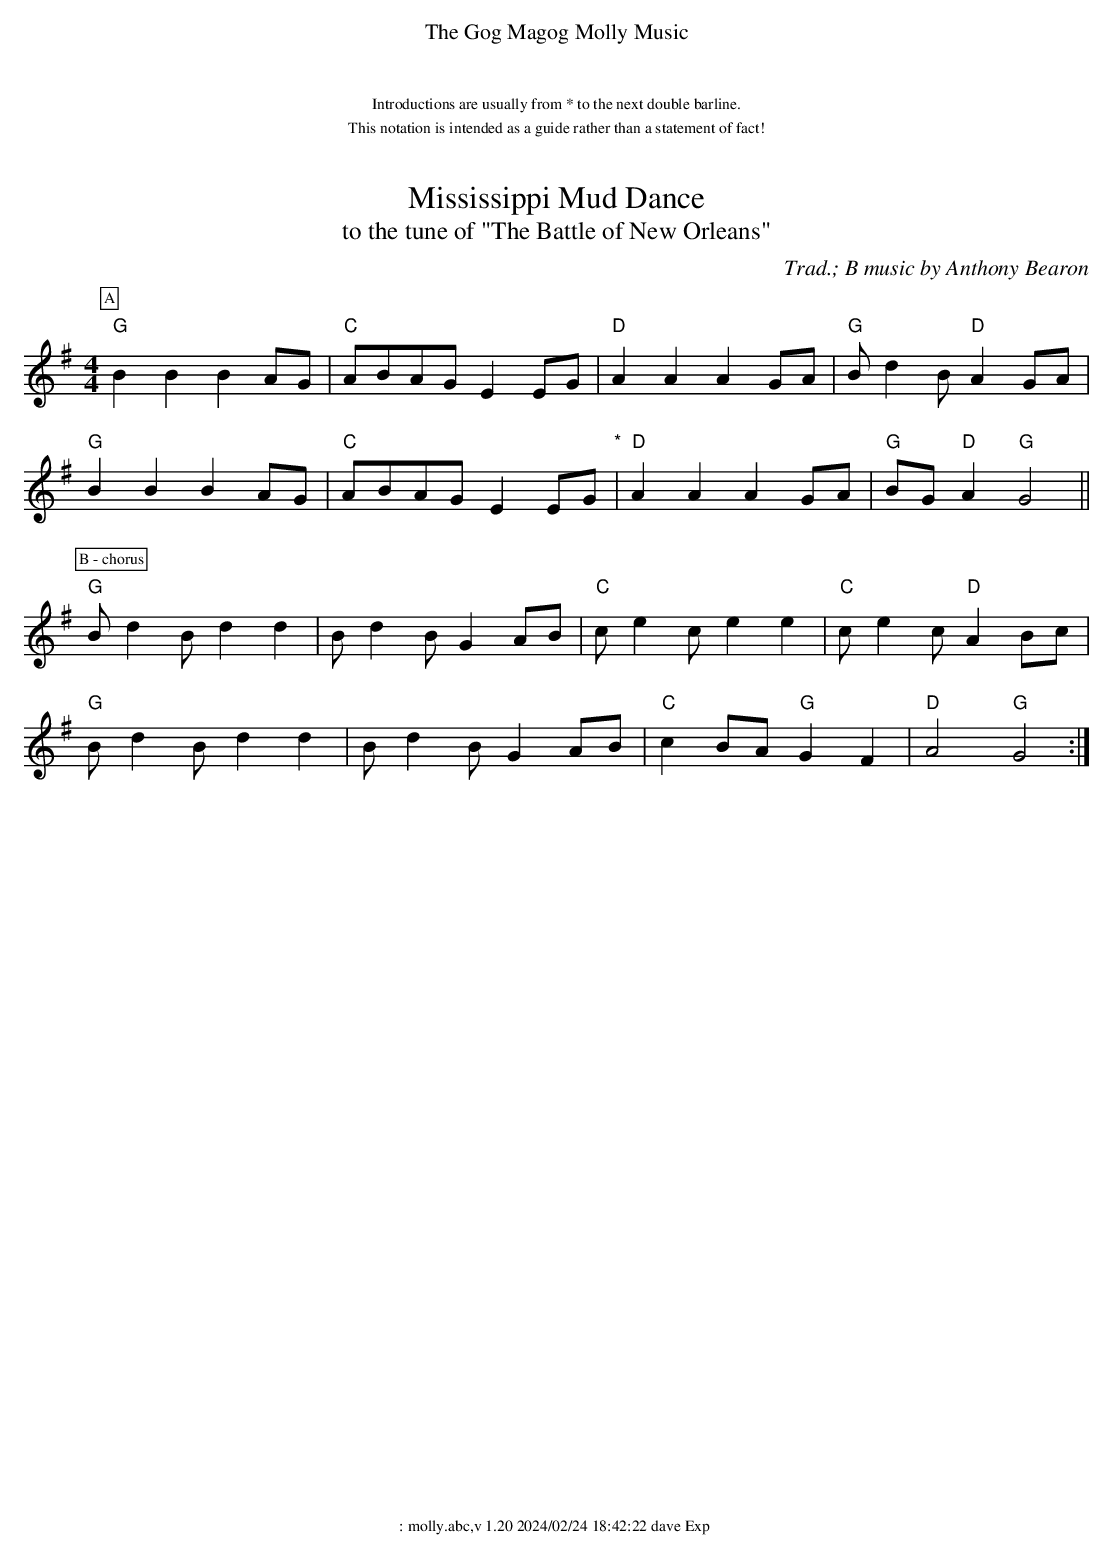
X:1
T:Mississippi Mud Dance
T:to the tune of "The Battle of New Orleans"
C:Trad.; B music by Anthony Bearon
M:4/4
L:1/8
K:G
P:A
"G"B2B2 B2AG|"C"ABAG E2EG|"D"A2A2 A2GA|"G"Bd2B "D"A2GA|
"G"B2B2 B2AG|"C"ABAG E2EG"*"|"D"A2A2 A2GA|"G"BG"D"A2 "G"G4||
P:B - chorus
"G"Bd2B d2d2|Bd2B G2AB|"C"ce2c e2e2|"C"ce2c "D"A2Bc|
"G"Bd2B d2d2|Bd2B G2AB|"C"c2BA "G"G2F2|"D"A4 "G"G4:|
